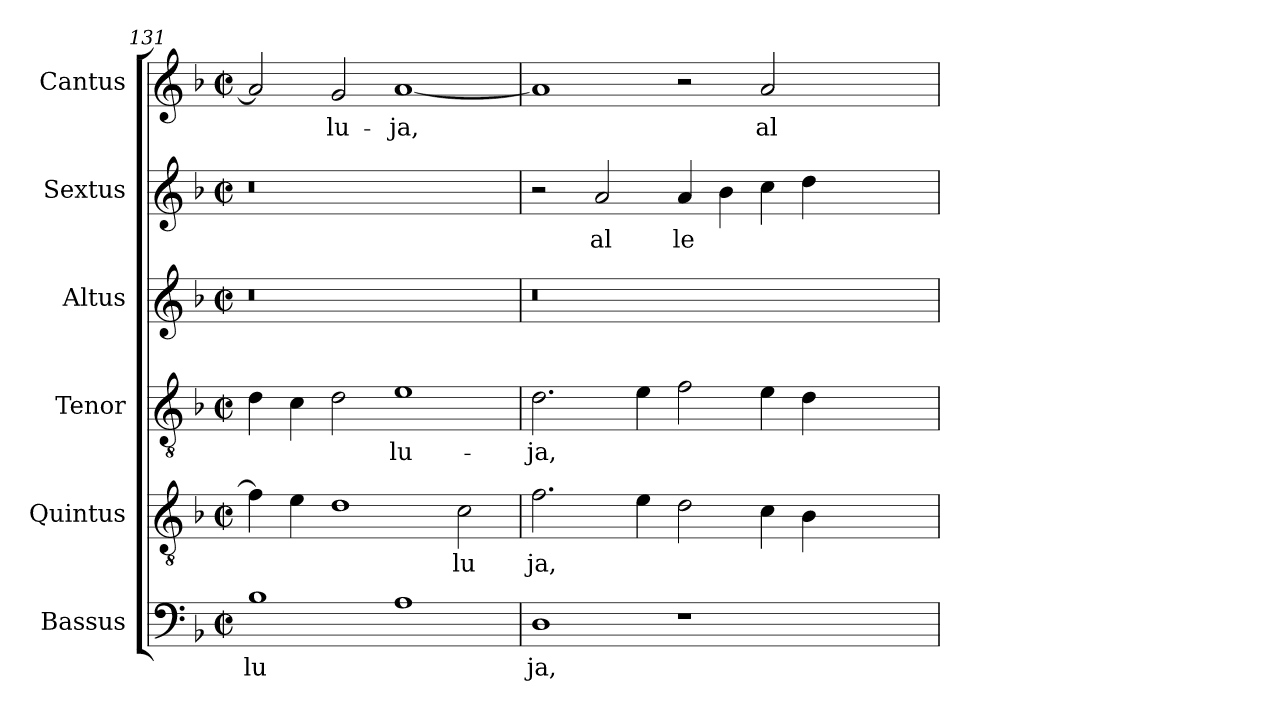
**kern	**text	**kern	**text	**kern	**text	**kern	**kern	**text	**kern	**text
*part6	*part6	*part5	*part5	*part4	*part4	*part3	*part2	*part2	*part1	*part1
*staff6	*staff6	*staff5	*staff5	*staff4	*staff4	*staff3	*staff2	*staff2	*staff1	*staff1
*I"Bassus	*	*I"Quintus	*	*I"Tenor	*	*I"Altus	*I"Sextus	*	*I"Cantus	*
*clefF4	*	*clefGv2	*	*clefGv2	*	*clefG2	*clefG2	*	*clefG2	*
*k[b-]	*	*k[b-]	*	*k[b-]	*	*k[b-]	*k[b-]	*	*k[b-]	*
*F:	*	*F:	*	*F:	*	*F:	*F:	*	*F:	*
*M2/2	*	*M2/2	*	*M2/2	*	*M2/2	*M2/2	*	*M2/2	*
*met(c|)	*	*met(c|)	*	*met(c|)	*	*met(c|)	*met(c|)	*	*met(c|)	*
=131	=131	=131	=131	=131	=131	=131	=131	=131	=131	=131
!	!LO:LY:b:cj	!	!	!	!	!	!	!	!	!
1B-	lu	4f\]	.	4d\	.	0r	0r	.	2a/]	.
.	.	4e\	.	4c\	.	.	.	.	.	.
!	!	!	!	!	!	!	!	!	!	!LO:LY:b:cj
.	.	1d	.	2d\	.	.	.	.	2g/	-lu-
!	!	!	!	!	!LO:LY:b:cj	!	!	!	!	!LO:LY:b:cj
1A	.	.	.	1e	-lu-	.	.	.	[<1a	-ja,
!	!	!	!LO:LY:b:cj	!	!	!	!	!	!	!
.	.	2c\	lu	.	.	.	.	.	.	.
=132	=132	=132	=132	=132	=132	=132	=132	=132	=132	=132
!	!LO:LY:b:cj	!	!LO:LY:b:cj	!	!LO:LY:b:cj	!	!	!	!	!
1D	ja,	2.f\	ja,	2.d\	-ja,	0r	2r	.	1a]	.
!	!	!	!	!	!	!	!	!LO:LY:b:cj	!	!
.	.	.	.	.	.	.	2a/	al	.	.
.	.	4e\	.	4e\	.	.	.	.	.	.
!LO:N:vis=1	!	!	!	!	!	!	!	!LO:LY:b:cj	!	!
0r	.	2d\	.	2f\	.	.	4a/	le	2r	.
.	.	.	.	.	.	.	4b-\	.	.	.
!	!	!	!	!	!	!	!	!	!	!LO:LY:b:cj
.	.	4c\	.	4e\	.	.	4cc\	.	2a/	al-
.	.	4B-\	.	4d\	.	.	4dd\	.	.	.
.	.	1ryy	.	1ryy	.	1ryy	1ryy	.	1ryy	.
=	=	=	=	=	=	=	=	=	=	=
*-	*-	*-	*-	*-	*-	*-	*-	*-	*-	*-
